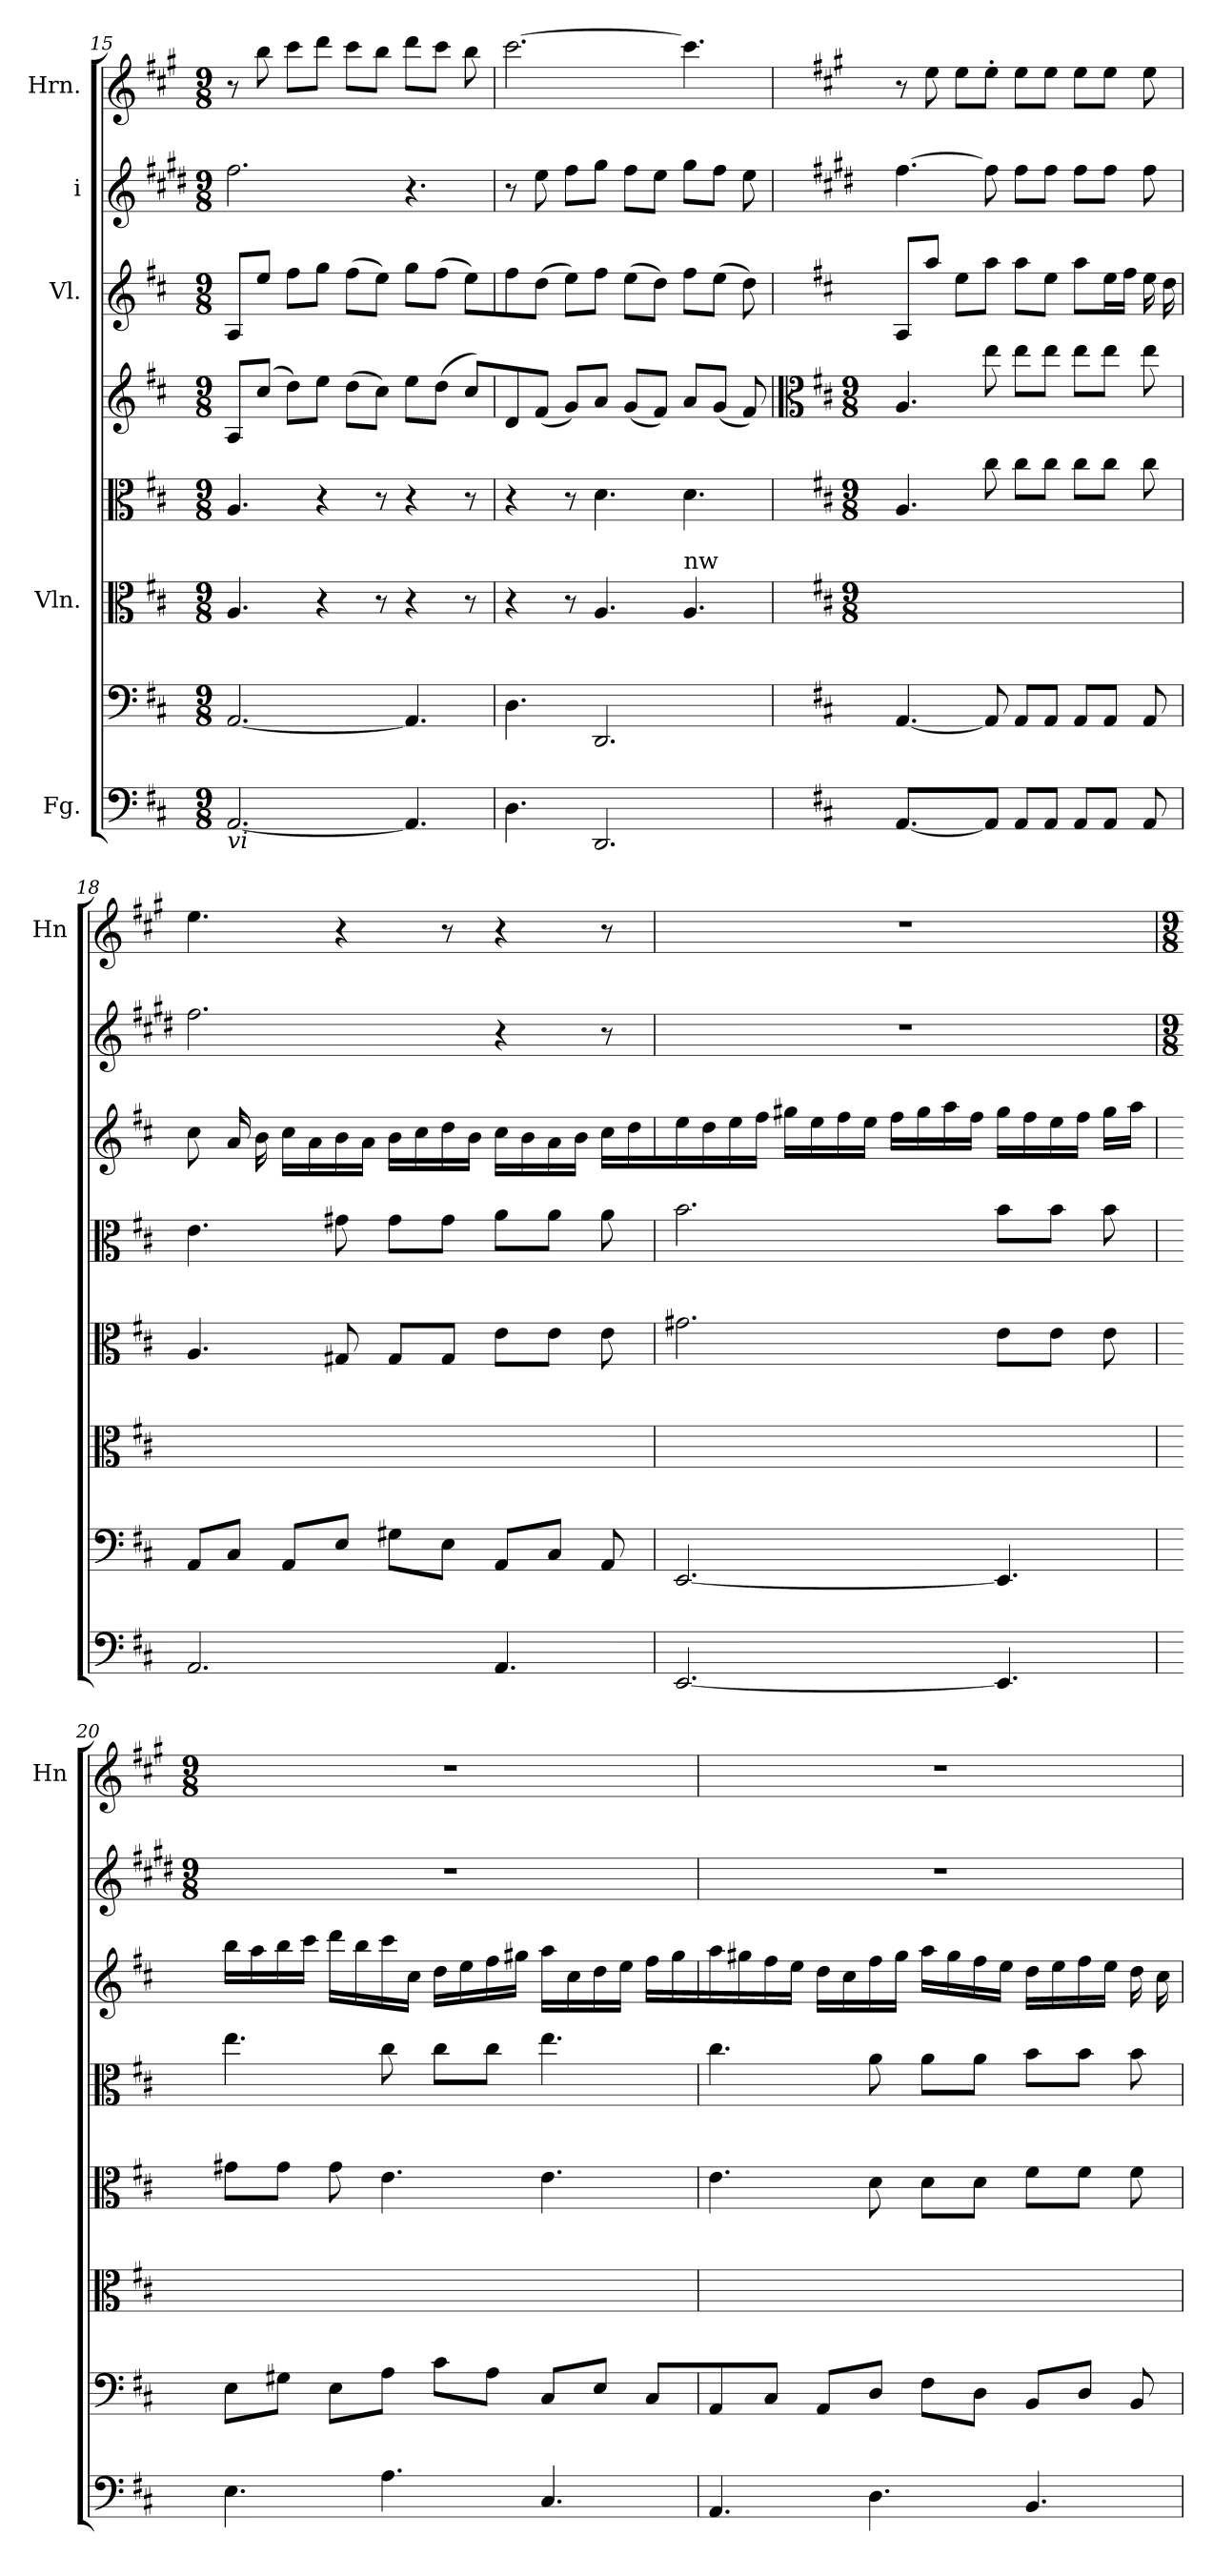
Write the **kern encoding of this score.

**kern	**kern	**kern	**kern	**kern	**kern	**kern	**kern
*part5	*part5	*part4	*part4	*part4	*part3	*part2	*part1
*staff8	*staff7	*staff6	*staff5	*staff4	*staff3	*staff2	*staff1
*I"Fg.	*	*I"Vln.	*	*	*I"Vl.	*I"i	*I"Hrn.
*	*	*	*	*	*	*	*I'Hn
*clefF4	*clefF4	*clefC3	*clefC3	*clefG2	*clefG2	*clefG2	*clefG2
*	*	*	*	*	*	*ITrd1c2	*ITrd4c7
*k[f#c#]	*k[f#c#]	*k[f#c#]	*k[f#c#]	*k[f#c#]	*k[f#c#]	*k[f#c#]	*k[f#c#]
*D:	*D:	*D:	*D:	*D:	*D:	*D:	*D:
*M9/8	*M9/8	*M9/8	*M9/8	*M9/8	*M9/8	*M9/8	*M9/8
=15	=15	=15	=15	=15	=15	=15	=15
!LO:TX:b:i:t=vi	!	!	!	!	!	!	!
[2.AA	[2.AA	4.A	4.A	8A	8A	2.ee	8r
.	.	.	.	(<8cc#J	8eeJ	.	8ee
.	.	.	.	8ddL)	8ff#L	.	8ff#L
.	.	4r	4r	8eeJ	8ggJ	.	8ggJ
.	.	.	.	(>8ddL	(>8ff#L	.	8ff#L
.	.	8r	8r	8cc#J)	8eeJ)	.	8eeJ
4.AA]	4.AA]	4r	4r	8eeL	8ggL	4.r	8ggL
.	.	.	.	(>8ddJ	(>8ff#J	.	8ff#J
.	.	8r	8r	8cc#L)	8eeL)	.	8ee
=16	=16	=16	=16	=16	=16	=16	=16
4.D	4.D	4r	4r	8d	8ff#	8r	[2.ff#
.	.	.	.	(<8f#J	(>8ddJ	8dd	.
.	.	8r	8r	8gL)	8eeL)	8eeL	.
2.DD	2.DD	4.A	4.d	8aJ	8ff#J	8ff#J	.
.	.	.	.	(<8gL	(>8eeL	8eeL	.
.	.	.	.	8f#J)	8ddJ)	8ddJ	.
!	!	!LO:TX:a:t=nw	!	!	!	!	!
.	.	4.A	4.d	8aL	8ff#L	8ff#L	4.ff#]
.	.	.	.	(<8gJ	(>8eeJ	8eeJ	.
.	.	.	.	8f#)	8dd)	8dd	.
!!LO:LB:g=z
=17	=17	=17	=17	=17	=17	=17	=17
*	*	*	*	*clefC3	*	*	*
*	*	*k[f#c#]	*k[f#c#]	*k[f#c#]	*	*	*
*	*	*D:	*D:	*D:	*	*	*
*	*	*M9/8	*M9/8	*M9/8	*	*	*
[4.AA	[4.AA	1ryy	4.A	4.A	8AL	[4.ee	8r
.	.	.	.	.	8aaJ	.	8a
.	.	.	.	.	8eeL	.	8aL
8AAJ]	8AA]	.	8cc#	8ee	8aaJ	8ee]	8a'J
8AAL	8AAL	.	8cc#L	8eeL	8aaL	8eeL	8aL
8AAJ	8AAJ	.	8cc#J	8eeJ	8eeJ	8eeJ	8aJ
8AAL	8AAL	.	8cc#L	8eeL	8aaL	8eeL	8aL
8AAJ	8AAJ	.	8cc#J	8eeJ	16eeL	8eeJ	8aJ
.	.	.	.	.	16ff#JJ	.	.
8AA	8AAL	8ryy	8cc#	8ee	16eeLL	8ee	8a
.	.	.	.	.	16dd	.	.
=18	=18	=18	=18	=18	=18	=18	=18
2.AA	8AAL	1ryy	4.A	4.e	8cc#	2.ee	4.a
.	8C#J	.	.	.	16aL	.	.
.	.	.	.	.	16bJJ	.	.
.	8AAL	.	.	.	16cc#LL	.	.
.	.	.	.	.	16a	.	.
.	8EJ	.	8G#X	8g#X	16b	.	4r
.	.	.	.	.	16aJJ	.	.
.	8G#XL	.	8G#L	8g#L	16bLL	.	.
.	.	.	.	.	16cc#	.	.
.	8EJ	.	8G#J	8g#J	16dd	.	8r
.	.	.	.	.	16bJJ	.	.
4.AA	8AAL	.	8eL	8aL	16cc#LL	4r	4r
.	.	.	.	.	16b	.	.
.	8C#J	.	8eJ	8aJ	16a	.	.
.	.	.	.	.	16bJJ	.	.
.	8AA	8ryy	8e	8a	16cc#LL	8r	8r
.	.	.	.	.	16dd	.	.
=19	=19	=19	=19	=19	=19	=19	=19
!	!	!	!	!	!	!LO:N:vis=1	!LO:N:vis=1
[2.EE	[2.EE	1ryy	2.g#X	2.b	16ee	8%9r	8%9r
.	.	.	.	.	16dd	.	.
.	.	.	.	.	16ee	.	.
.	.	.	.	.	16ff#JJ	.	.
.	.	.	.	.	16gg#XLL	.	.
.	.	.	.	.	16ee	.	.
.	.	.	.	.	16ff#	.	.
.	.	.	.	.	16eeJJ	.	.
.	.	.	.	.	16ff#LL	.	.
.	.	.	.	.	16gg#	.	.
.	.	.	.	.	16aa	.	.
.	.	.	.	.	16ff#JJ	.	.
4.EE]	4.EE]	.	8eL	8bL	16gg#LL	.	.
.	.	.	.	.	16ff#	.	.
.	.	.	8eJ	8bJ	16ee	.	.
.	.	.	.	.	16ff#JJ	.	.
.	.	8ryy	8e	8b	16gg#LL	.	.
.	.	.	.	.	16aaJJ	.	.
!!LO:LB:g=z
=20	=20	=20	=20	=20	=20	=20	=20
*	*	*	*	*	*	*M9/8	*M9/8
4.E	8EL	1ryy	8g#XL	4.ee	16bbLL	8%9r	8%9r
.	.	.	.	.	16aa	.	.
.	8G#XJ	.	8g#J	.	16bb	.	.
.	.	.	.	.	16ccc#JJ	.	.
.	8EL	.	8g#	.	16dddLL	.	.
.	.	.	.	.	16bb	.	.
4.A	8AJ	.	4.e	8cc#	16ccc#	.	.
.	.	.	.	.	16cc#JJ	.	.
.	8c#L	.	.	8cc#L	16ddLL	.	.
.	.	.	.	.	16ee	.	.
.	8AJ	.	.	8cc#J	16ff#	.	.
.	.	.	.	.	16gg#XJJ	.	.
4.C#	8C#/L	.	4.e	4.ee	16aaLL	.	.
.	.	.	.	.	16cc#	.	.
.	8E/J	.	.	.	16dd	.	.
.	.	.	.	.	16eeJJ	.	.
.	8C#/L	8ryy	.	.	16ff#LL	.	.
.	.	.	.	.	16gg#	.	.
=21	=21	=21	=21	=21	=21	=21	=21
4.AA	8AA	1ryy	4.e	4.cc#	16aa	8%9r	8%9r
.	.	.	.	.	16gg#X	.	.
.	8C#J	.	.	.	16ff#	.	.
.	.	.	.	.	16eeJJ	.	.
.	8AAL	.	.	.	16ddLL	.	.
.	.	.	.	.	16cc#	.	.
4.D	8DJ	.	8d	8a	16ff#	.	.
.	.	.	.	.	16gg#JJ	.	.
.	8F#L	.	8dL	8aL	16aaLL	.	.
.	.	.	.	.	16gg#	.	.
.	8DJ	.	8dJ	8aJ	16ff#	.	.
.	.	.	.	.	16eeJJ	.	.
4.BB	8BBL	.	8f#L	8bL	16ddLL	.	.
.	.	.	.	.	16ee	.	.
.	8DJ	.	8f#J	8bJ	16ff#	.	.
.	.	.	.	.	16eeJJ	.	.
.	8BB	8ryy	8f#	8b	16ddLL	.	.
.	.	.	.	.	16cc#	.	.
=	=	=	=	=	=	=	=
*-	*-	*-	*-	*-	*-	*-	*-
